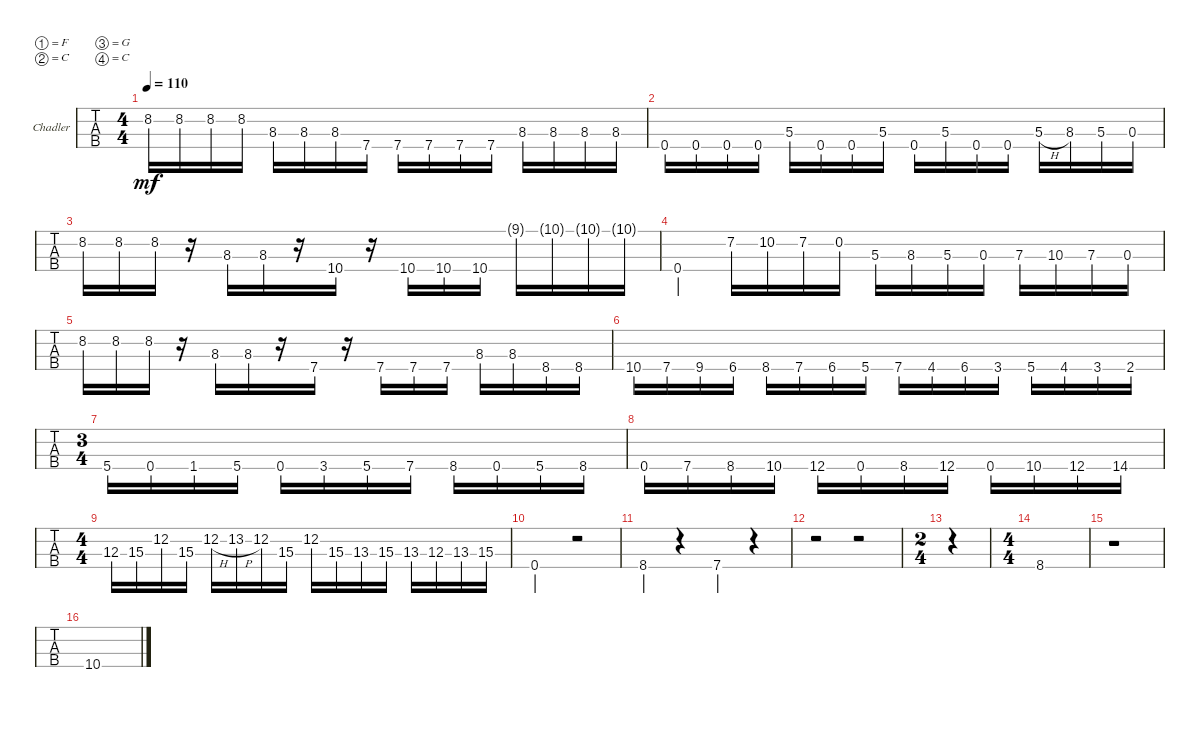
\defaultSystemsLayout 4
\bracketExtendMode groupsimilarinstruments
\firstSystemTrackNameOrientation horizontal
\otherSystemsTrackNameOrientation horizontal
\track ("Chad" "Chadler") {instrument electricbassfinger}
\staff {tabs}
\tuning (F2 C2 G1 C1)
\ts (4 4)
\scale
0.48201
\tempo 110
\accidentals auto
\clef f4
\ottava regular
\simile none
\ks c
8.2.16{dy mf} 8.2.16 8.2.16 8.2.16 8.3.16 8.3.16 8.3.16 7.4.16 7.4.16 7.4.16 7.4.16 7.4.16 8.3.16 8.3.16 8.3.16 8.3.16 |
\scale
0.527728 0.4.16 0.4.16 0.4.16 0.4.16 5.3.16 0.4.16 0.4.16 5.3.16 0.4.16 5.3.16 0.4.16 0.4.16 5.3{h}.16 8.3.16 5.3.16 0.3.16 |
\scale
0.472272 8.2.16 8.2.16 8.2.16 r.16 8.3.16 8.3.16 r.16 10.4.16 r.16 10.4.16 10.4.16 10.4.16 9.1{g}.16 10.1{g}.16 10.1{g}.16 10.1{g}.16 |
\scale
0.527728 0.4.4 7.2.16 10.2.16 7.2.16 0.2.16 5.3.16 8.3.16 5.3.16 0.3.16 7.3.16 10.3.16 7.3.16 0.3.16 |
\scale
0.472272 8.2.16 8.2.16 8.2.16 r.16 8.3.16 8.3.16 r.16 7.4.16 r.16 7.4.16 7.4.16 7.4.16 8.3.16 8.3.16 8.4.16 8.4.16 |
10.4.16 7.4.16 9.4.16 6.4.16 8.4.16 7.4.16 6.4.16 5.4.16 7.4.16 4.4.16 6.4.16 3.4.16 5.4.16 4.4.16 3.4.16 2.4.16 |
\ts (3 4)
5.4.16 0.4.16 1.4.16 5.4.16 0.4.16 3.4.16 5.4.16 7.4.16 8.4.16 0.4.16 5.4.16 8.4.16 |
0.4.16 7.4.16 8.4.16 10.4.16 12.4.16 0.4.16 8.4.16 12.4.16 0.4.16 10.4.16 12.4.16 14.4.16 |
\ts (4 4)
12.3.16 15.3.16 12.2.16 15.3.16 12.2{h}.16 13.2{h}.16 12.2.16 15.3.16 12.2.16 15.3.16 13.3.16 15.3.16 13.3.16 12.3.16 13.3.16 15.3.16 |
0.4.2 r.2 |
8.4.4 r.4 7.4.4 r.4 |
r.2 r.2 |
\ts (2 4)
|
\ts (4 4)
8.4.1 |
r.1 |
10.4.1
